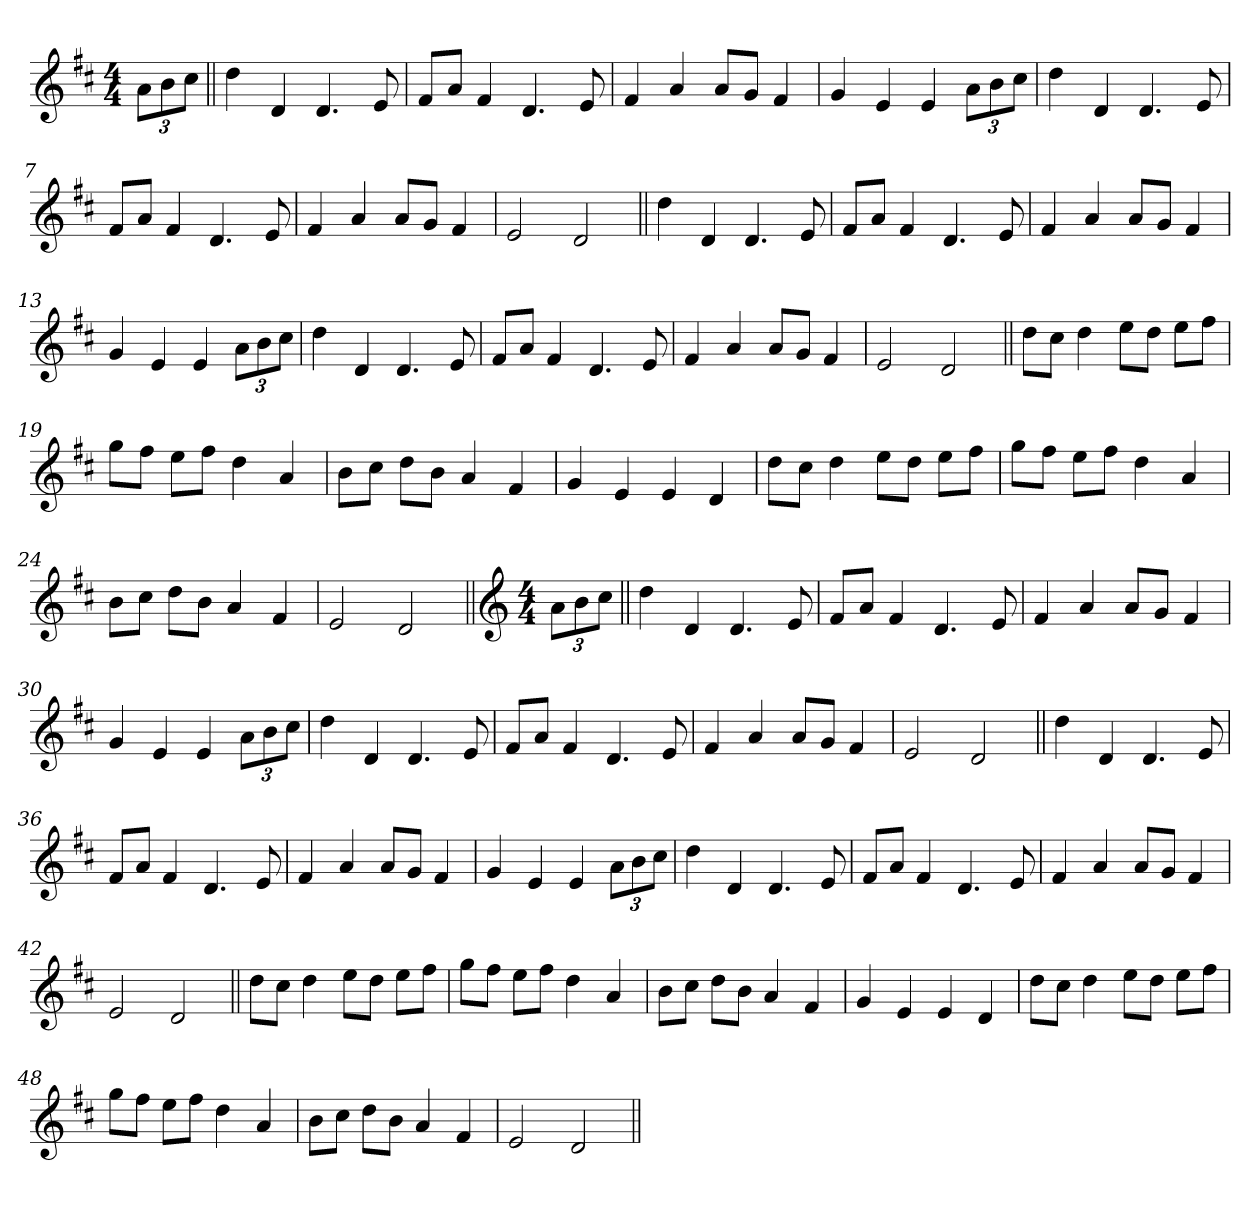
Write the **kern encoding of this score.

**kern
*part1
*staff1
*clefG2
*k[f#c#]
*D:
*M4/4
=1
12a\L
12b\
12cc#\J
=2||
4dd\
4d/
4.d/
8e/
=3
8f#/L
8a/J
4f#/
4.d/
8e/
=4
4f#/
4a/
8a/L
8g/J
4f#/
=5
4g/
4e/
4e/
12a\L
12b\
12cc#\J
=6
4dd\
4d/
4.d/
8e/
=7
8f#/L
8a/J
4f#/
4.d/
8e/
!!LO:LB:g=z
=8
4f#/
4a/
8a/L
8g/J
4f#/
=9
2e/
2d/
=10||
4dd\
4d/
4.d/
8e/
=11
8f#/L
8a/J
4f#/
4.d/
8e/
=12
4f#/
4a/
8a/L
8g/J
4f#/
=13
4g/
4e/
4e/
12a\L
12b\
12cc#\J
=14
4dd\
4d/
4.d/
8e/
!!LO:LB:g=z
=15
8f#/L
8a/J
4f#/
4.d/
8e/
=16
4f#/
4a/
8a/L
8g/J
4f#/
=17
2e/
2d/
=18||
8dd\L
8cc#\J
4dd\
8ee\L
8dd\J
8ee\L
8ff#\J
=19
8gg\L
8ff#\J
8ee\L
8ff#\J
4dd\
4a/
=20
8b\L
8cc#\J
8dd\L
8b\J
4a/
4f#/
=21
4g/
4e/
4e/
4d/
!!LO:LB:g=z
=22
8dd\L
8cc#\J
4dd\
8ee\L
8dd\J
8ee\L
8ff#\J
=23
8gg\L
8ff#\J
8ee\L
8ff#\J
4dd\
4a/
=24
8b\L
8cc#\J
8dd\L
8b\J
4a/
4f#/
=25
2e/
2d/
=26||
*clefG2
*M4/4
12a\L
12b\
12cc#\J
=27||
4dd\
4d/
4.d/
8e/
=28
8f#/L
8a/J
4f#/
4.d/
8e/
!!LO:LB:g=z
=29
4f#/
4a/
8a/L
8g/J
4f#/
=30
4g/
4e/
4e/
12a\L
12b\
12cc#\J
=31
4dd\
4d/
4.d/
8e/
=32
8f#/L
8a/J
4f#/
4.d/
8e/
=33
4f#/
4a/
8a/L
8g/J
4f#/
=34
2e/
2d/
=35||
4dd\
4d/
4.d/
8e/
!!LO:LB:g=z
=36
8f#/L
8a/J
4f#/
4.d/
8e/
=37
4f#/
4a/
8a/L
8g/J
4f#/
=38
4g/
4e/
4e/
12a\L
12b\
12cc#\J
=39
4dd\
4d/
4.d/
8e/
=40
8f#/L
8a/J
4f#/
4.d/
8e/
=41
4f#/
4a/
8a/L
8g/J
4f#/
=42
2e/
2d/
!!LO:LB:g=z
=43||
8dd\L
8cc#\J
4dd\
8ee\L
8dd\J
8ee\L
8ff#\J
=44
8gg\L
8ff#\J
8ee\L
8ff#\J
4dd\
4a/
=45
8b\L
8cc#\J
8dd\L
8b\J
4a/
4f#/
=46
4g/
4e/
4e/
4d/
=47
8dd\L
8cc#\J
4dd\
8ee\L
8dd\J
8ee\L
8ff#\J
=48
8gg\L
8ff#\J
8ee\L
8ff#\J
4dd\
4a/
!!LO:LB:g=z
=49
8b\L
8cc#\J
8dd\L
8b\J
4a/
4f#/
=50
2e/
2d/
=||
*-
